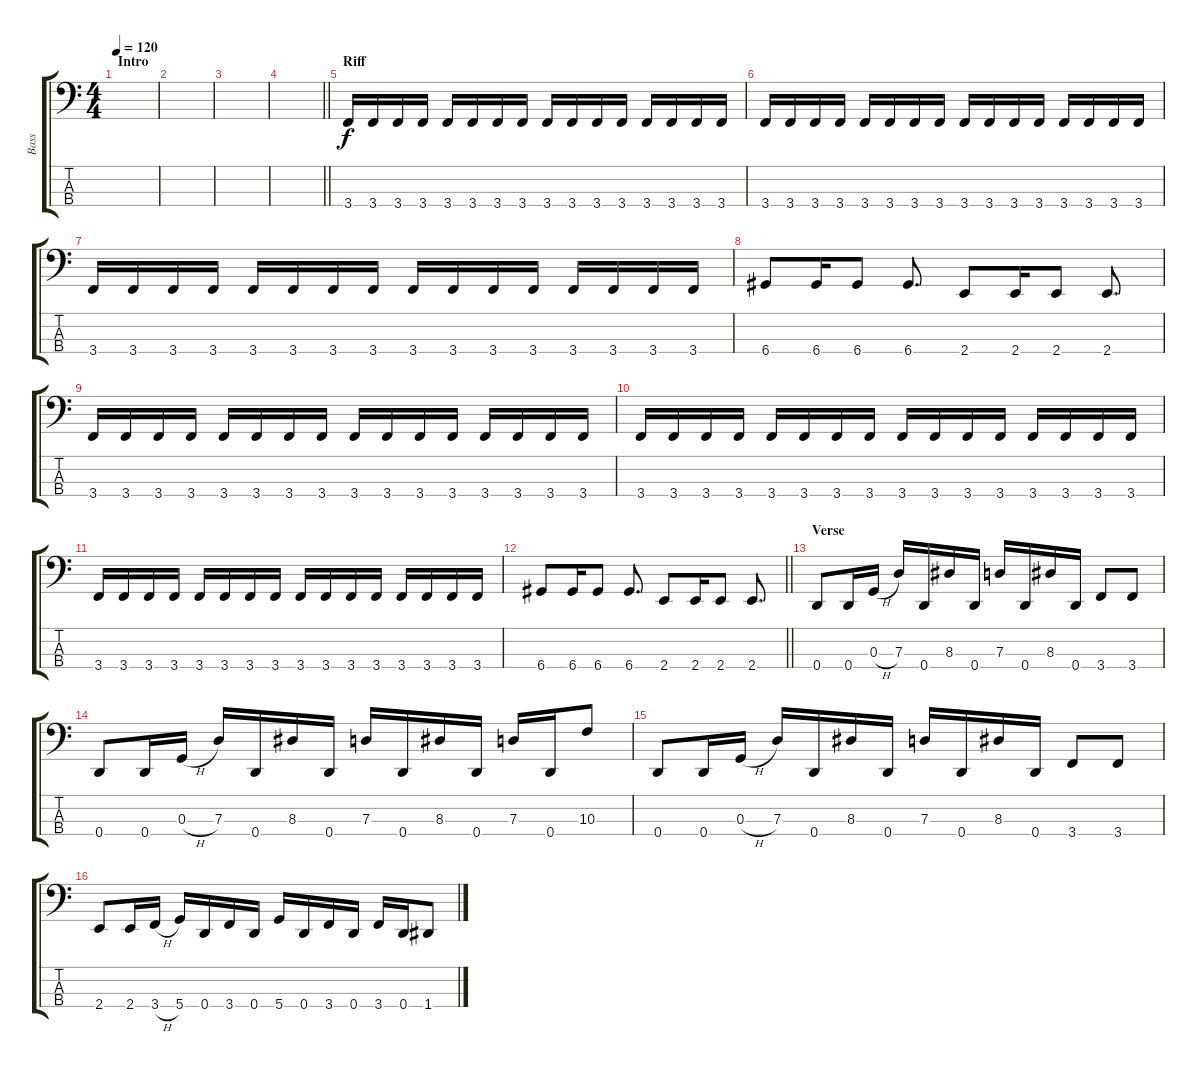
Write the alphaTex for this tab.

\track ("Bass" "Bass") {instrument electricbasspick}
\staff {score tabs}
\tuning (F2 C2 G1 D1) {hide}
\ts (4 4)
\section ("" "Intro")
\tempo 120
\clef f4
\ks c
|
|
|
\barLineRight lightlight
|
\section ("" "Riff")
3.4.16 3.4.16 3.4.16 3.4.16 3.4.16 3.4.16 3.4.16 3.4.16 3.4.16 3.4.16 3.4.16 3.4.16 3.4.16 3.4.16 3.4.16 3.4.16 |
3.4.16 3.4.16 3.4.16 3.4.16 3.4.16 3.4.16 3.4.16 3.4.16 3.4.16 3.4.16 3.4.16 3.4.16 3.4.16 3.4.16 3.4.16 3.4.16 |
3.4.16 3.4.16 3.4.16 3.4.16 3.4.16 3.4.16 3.4.16 3.4.16 3.4.16 3.4.16 3.4.16 3.4.16 3.4.16 3.4.16 3.4.16 3.4.16 |
6.4.8 6.4.16 6.4.8 6.4.8{d} 2.4.8 2.4.16 2.4.8 2.4.8{d} |
3.4.16 3.4.16 3.4.16 3.4.16 3.4.16 3.4.16 3.4.16 3.4.16 3.4.16 3.4.16 3.4.16 3.4.16 3.4.16 3.4.16 3.4.16 3.4.16 |
3.4.16 3.4.16 3.4.16 3.4.16 3.4.16 3.4.16 3.4.16 3.4.16 3.4.16 3.4.16 3.4.16 3.4.16 3.4.16 3.4.16 3.4.16 3.4.16 |
3.4.16 3.4.16 3.4.16 3.4.16 3.4.16 3.4.16 3.4.16 3.4.16 3.4.16 3.4.16 3.4.16 3.4.16 3.4.16 3.4.16 3.4.16 3.4.16 |
\barLineRight lightlight
6.4.8 6.4.16 6.4.8 6.4.8{d} 2.4.8 2.4.16 2.4.8 2.4.8{d} |
\section ("" "Verse")
0.4.8 0.4.16 0.3{h}.16 7.3.16 0.4.16 8.3.16 0.4.16 7.3.16 0.4.16 8.3.16 0.4.16 3.4.8 3.4.8 |
0.4.8 0.4.16 0.3{h}.16 7.3.16 0.4.16 8.3.16 0.4.16 7.3.16 0.4.16 8.3.16 0.4.16 7.3.16 0.4.16 10.3.8 |
0.4.8 0.4.16 0.3{h}.16 7.3.16 0.4.16 8.3.16 0.4.16 7.3.16 0.4.16 8.3.16 0.4.16 3.4.8 3.4.8 |
2.4.8 2.4.16 3.4{h}.16 5.4.16 0.4.16 3.4.16 0.4.16 5.4.16 0.4.16 3.4.16 0.4.16 3.4.16 0.4.16 1.4.8
